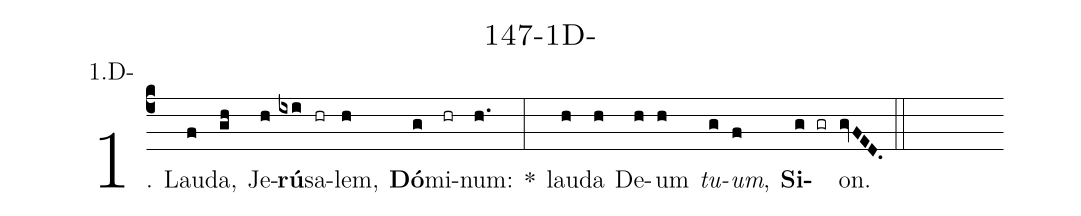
name: 147-1D-;
annotation: 1.D-;
%%
(c4)1. Lau(f)da,(gh) Je(h)<b>rú</b>(ixi)sa(hr)lem,(h) <b>Dó</b>(g)mi(hr)num:(h.) *(:) lau(h)da(h) De(h)um(h) <i>tu</i>(g)<i>um</i>,(f) <b>Si</b>(g gr)on.(gvFED.) (::)
